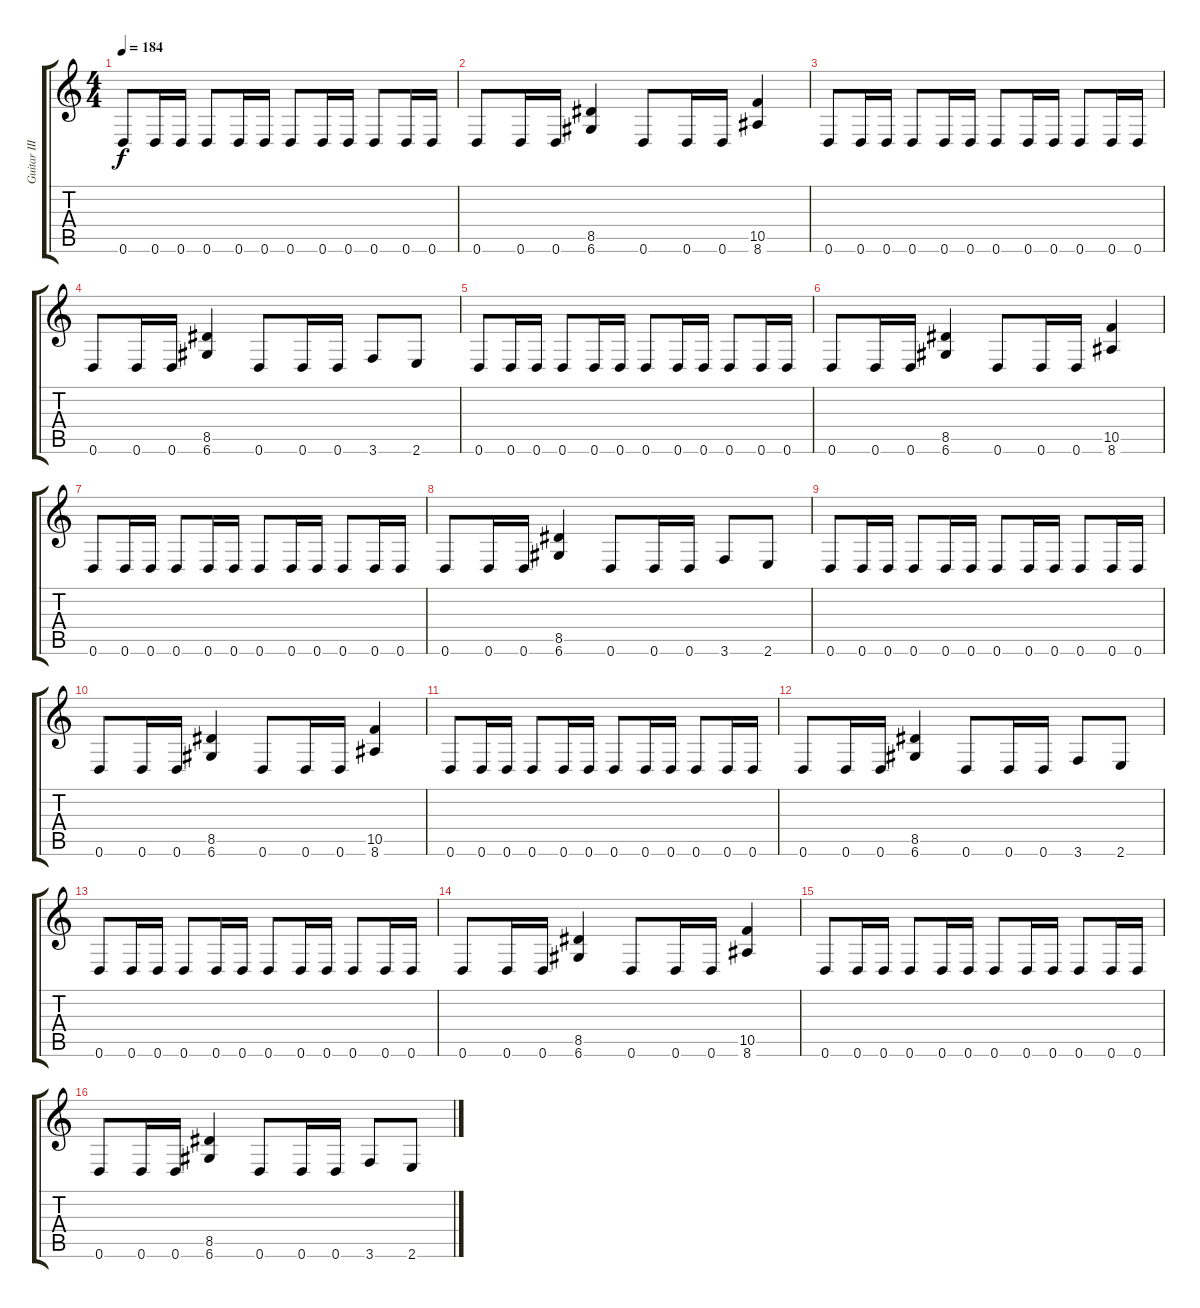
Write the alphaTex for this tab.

\track ("Guitar III" "Guitar III") {instrument overdrivenguitar}
\staff {score tabs}
\tuning (D4 A3 F3 C3 G2 D2) {hide}
\ts (4 4)
\tempo 184
\clef g2
\ks c
0.6.8{dy f} 0.6.16 0.6.16 0.6.8 0.6.16 0.6.16 0.6.8 0.6.16 0.6.16 0.6.8 0.6.16 0.6.16 |
0.6.8 0.6.16 0.6.16 (8.5 6.6).4 0.6.8 0.6.16 0.6.16 (10.5 8.6).4 |
0.6.8 0.6.16 0.6.16 0.6.8 0.6.16 0.6.16 0.6.8 0.6.16 0.6.16 0.6.8 0.6.16 0.6.16 |
0.6.8 0.6.16 0.6.16 (8.5 6.6).4 0.6.8 0.6.16 0.6.16 3.6.8 2.6.8 |
0.6.8 0.6.16 0.6.16 0.6.8 0.6.16 0.6.16 0.6.8 0.6.16 0.6.16 0.6.8 0.6.16 0.6.16 |
0.6.8 0.6.16 0.6.16 (8.5 6.6).4 0.6.8 0.6.16 0.6.16 (10.5 8.6).4 |
0.6.8 0.6.16 0.6.16 0.6.8 0.6.16 0.6.16 0.6.8 0.6.16 0.6.16 0.6.8 0.6.16 0.6.16 |
0.6.8 0.6.16 0.6.16 (8.5 6.6).4 0.6.8 0.6.16 0.6.16 3.6.8 2.6.8 |
0.6.8 0.6.16 0.6.16 0.6.8 0.6.16 0.6.16 0.6.8 0.6.16 0.6.16 0.6.8 0.6.16 0.6.16 |
0.6.8 0.6.16 0.6.16 (8.5 6.6).4 0.6.8 0.6.16 0.6.16 (10.5 8.6).4 |
0.6.8 0.6.16 0.6.16 0.6.8 0.6.16 0.6.16 0.6.8 0.6.16 0.6.16 0.6.8 0.6.16 0.6.16 |
0.6.8 0.6.16 0.6.16 (8.5 6.6).4 0.6.8 0.6.16 0.6.16 3.6.8 2.6.8 |
0.6.8 0.6.16 0.6.16 0.6.8 0.6.16 0.6.16 0.6.8 0.6.16 0.6.16 0.6.8 0.6.16 0.6.16 |
0.6.8 0.6.16 0.6.16 (8.5 6.6).4 0.6.8 0.6.16 0.6.16 (10.5 8.6).4 |
0.6.8 0.6.16 0.6.16 0.6.8 0.6.16 0.6.16 0.6.8 0.6.16 0.6.16 0.6.8 0.6.16 0.6.16 |
0.6.8 0.6.16 0.6.16 (8.5 6.6).4 0.6.8 0.6.16 0.6.16 3.6.8 2.6.8
